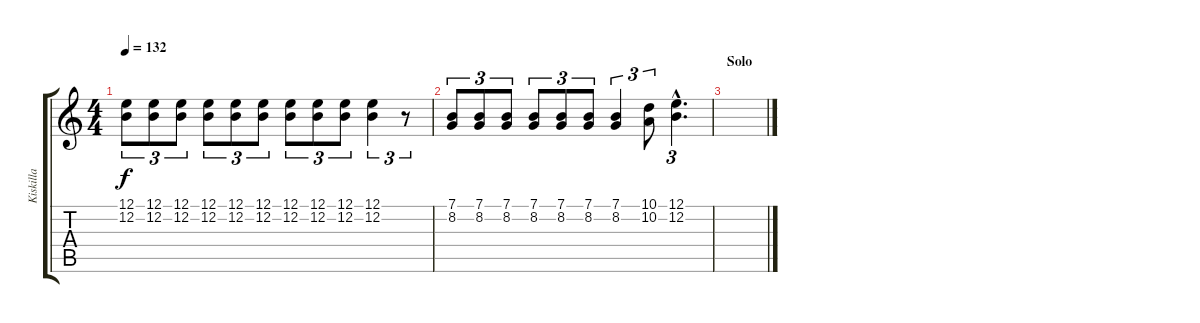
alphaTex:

\track ("Kiskilla" "Kiskilla") {instrument lead2sawtooth}
\staff {score tabs}
\tuning (E4 B3 G3 D3 A2 E2) {hide}
\ts (4 4)
\tempo 132
\clef g2
\ks c
(12.1 12.2).8{tu (3 2) dy f} (12.1 12.2).8{tu (3 2)} (12.1 12.2).8{tu (3 2)} (12.1 12.2).8{tu (3 2)} (12.1 12.2).8{tu (3 2)} (12.1 12.2).8{tu (3 2)} (12.1 12.2).8{tu (3 2)} (12.1 12.2).8{tu (3 2)} (12.1 12.2).8{tu (3 2)} (12.1 12.2).4{tu (3 2)} r.8{tu (3 2)} |
(7.1 8.2).8{tu (3 2)} (7.1 8.2).8{tu (3 2)} (7.1 8.2).8{tu (3 2)} (7.1 8.2).8{tu (3 2)} (7.1 8.2).8{tu (3 2)} (7.1 8.2).8{tu (3 2)} (7.1 8.2).4{tu (3 2)} (10.1 10.2).8{tu (3 2)} (12.1{hac} 12.2{hac}).4{d tu (3 2)} |
\section ("" "Solo")
